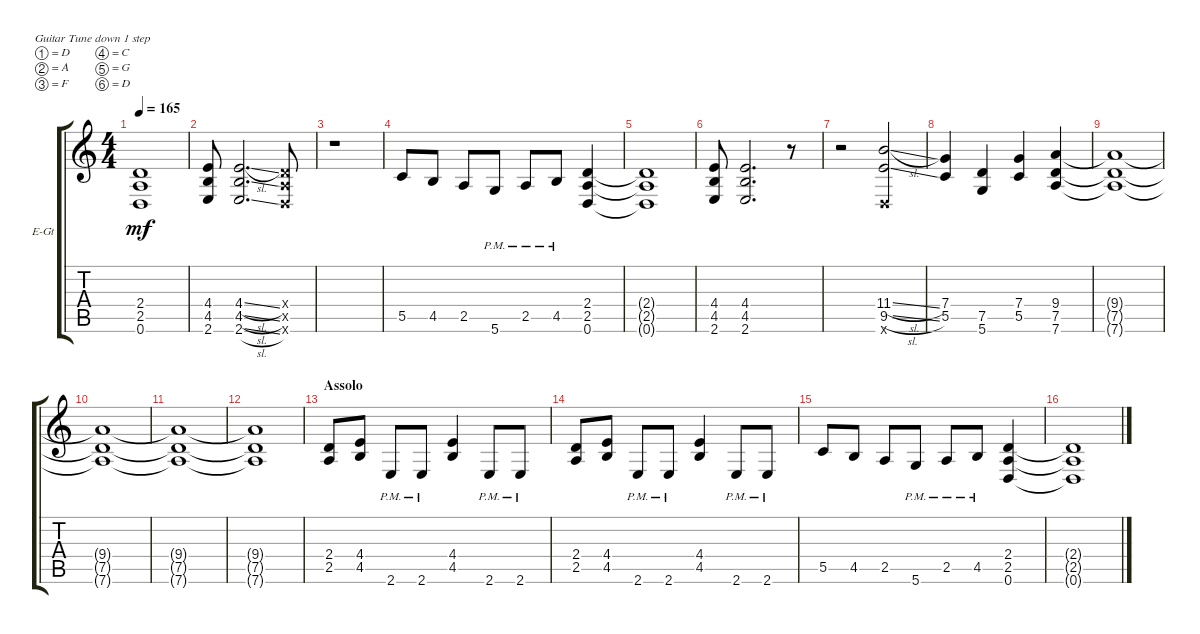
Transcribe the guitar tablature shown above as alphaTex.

\bracketExtendMode groupsimilarinstruments
\firstSystemTrackNameOrientation horizontal
\otherSystemsTrackNameOrientation horizontal
\track ("Guitar Rhythm" "E-Gt") {solo instrument distortionguitar}
\staff {score tabs}
\tuning (D4 A3 F3 C3 G2 D2)
\ts (4 4)
\tempo 165
\clef g2
\ks c
(0.6{t} 2.5{t} 2.4{t}).1{dy mf} |
(2.6 4.5 4.4).8 (2.6{sl} 4.5{sl} 4.4{sl}).2{d} (0.6{x} 2.5{x} 2.4{x}).8 |
r.1 |
5.5.8 4.5.8 2.5.8 5.6{pm}.8 2.5{pm}.8 4.5{pm}.8 (0.6 2.5 2.4).4 |
(0.6{t} 2.5{t} 2.4{t}).1 |
(2.6 4.5 4.4).8 (2.6 4.5 4.4).2{d} r.8 |
r.2 (9.5{sl} 11.4{sl} 0.6{x}).2 |
(5.5 7.4).4 (5.6 7.5).4 (5.5 7.4).4 (7.5 7.6 9.4).4 |
(7.5{t} 7.6{t} 9.4{t}).1 |
(7.5{t} 7.6{t} 9.4{t}).1 |
(7.5{t} 7.6{t} 9.4{t}).1 |
(7.5{t} 7.6{t} 9.4{t}).1 |
\section ("" "Assolo")
(2.5 2.4).8 (4.4 4.5).8 2.6{pm}.8 2.6{pm}.8 (4.4 4.5).4 2.6{pm}.8 2.6{pm}.8 |
(2.5 2.4).8 (4.4 4.5).8 2.6{pm}.8 2.6{pm}.8 (4.4 4.5).4 2.6{pm}.8 2.6{pm}.8 |
5.5.8 4.5.8 2.5.8 5.6{pm}.8 2.5{pm}.8 4.5{pm}.8 (0.6 2.5 2.4).4 |
(0.6{t} 2.5{t} 2.4{t}).1
